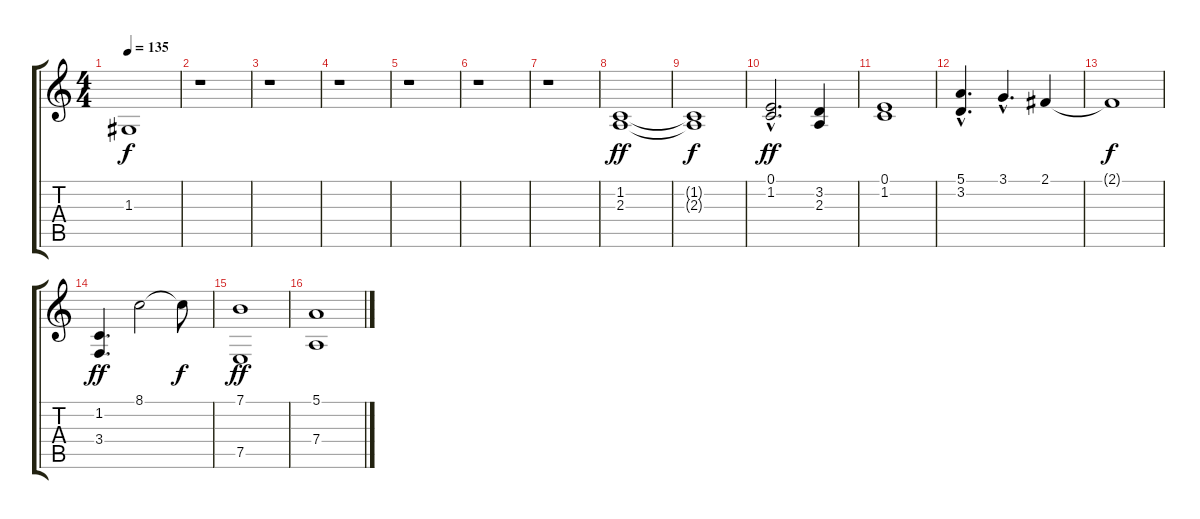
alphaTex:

\track "" {instrument violin}
\staff {score tabs}
\tuning (E4 B3 G3 D3 A2 E2) {hide}
\ts (4 4)
\tempo 135
\clef g2
\ks c
1.3{t}.1{dy f} |
r.1 |
r.1 |
r.1 |
r.1 |
r.1 |
r.1 |
(1.2 2.3).1{dy ff} |
(1.2{t} 2.3{t}).1{dy f} |
(0.1{hac} 1.2{hac}).2{d dy ff} (3.2 2.3).4 |
(0.1 1.2).1 |
(5.1 3.2{hac}).4{d} 3.1{hac}.4{d} 2.1.4 |
2.1{t}.1{dy f} |
(1.2 3.4).4{d dy ff} 8.1.2 8.1{t}.8{dy f} |
(7.1 7.5).1{dy ff} |
(5.1 7.4).1
